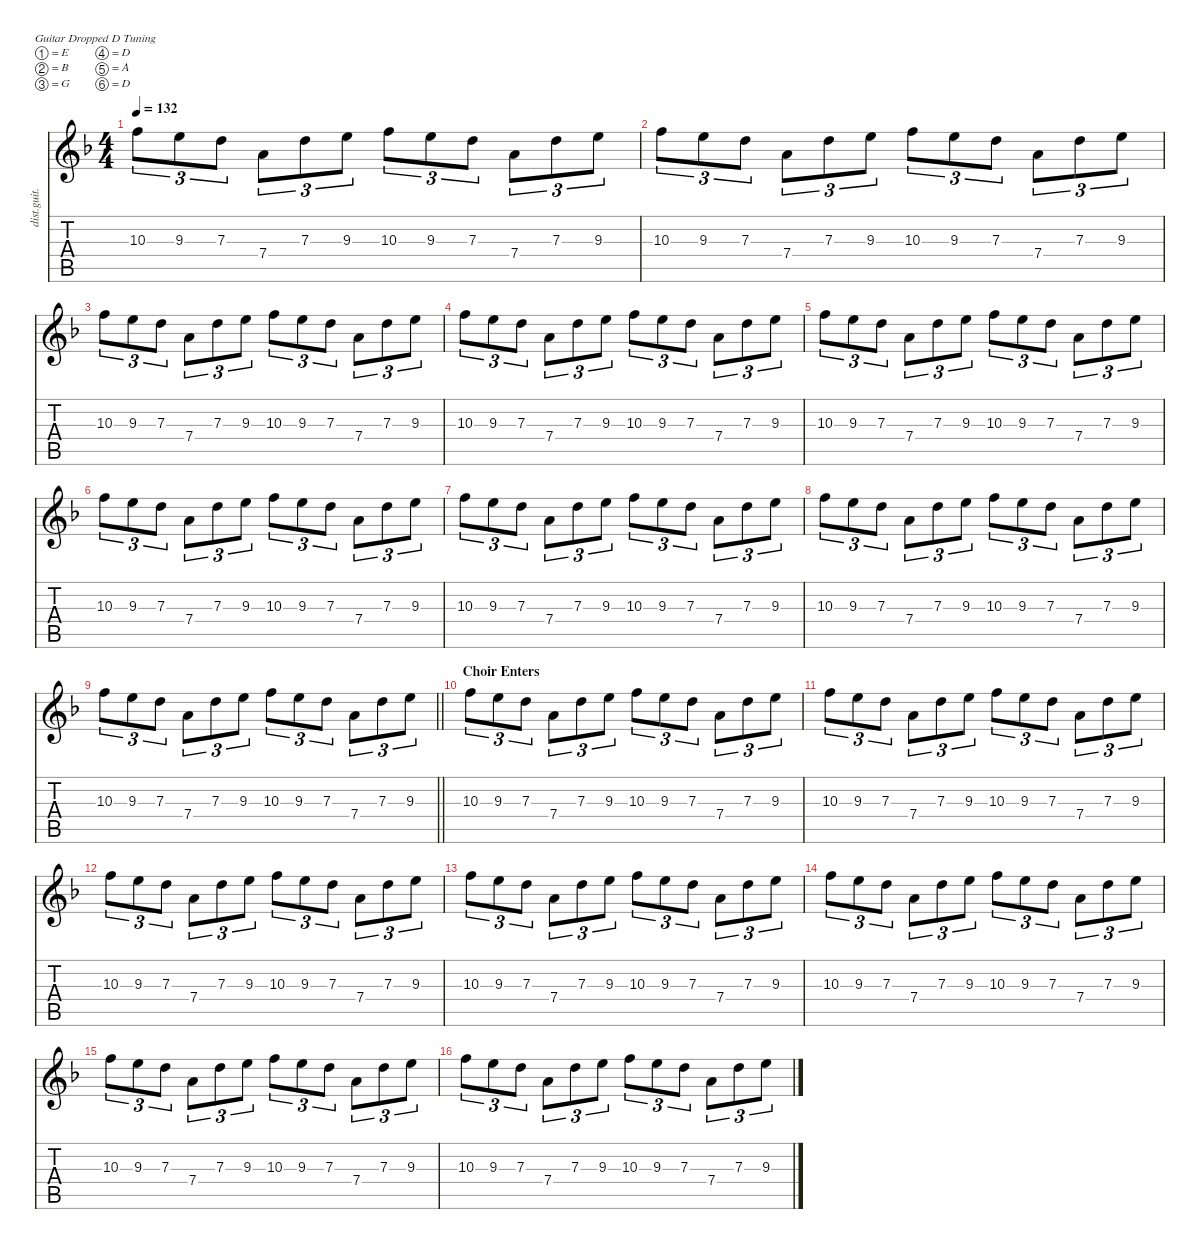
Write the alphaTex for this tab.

\defaultSystemsLayout 4
\hideDynamics
\bracketExtendMode nobrackets
\otherSystemsTrackNameOrientation horizontal
\track ("Lead Guitar" "dist.guit.") {instrument distortionguitar}
\staff {score tabs}
\tuning (E4 B3 G3 D3 A2 D2)
\ts (4 4)
\tempo 132
\clef g2
\ks dminor
10.3{acc forcenatural}.8{tu (3 2) dy f beam Down} 9.3{acc forcenatural}.8{tu (3 2) beam Down} 7.3{acc forcenatural}.8{tu (3 2) beam Down} 7.4{acc forcenatural}.8{tu (3 2) beam Down} 7.3{acc forcenatural}.8{tu (3 2) beam Down} 9.3{acc forcenatural}.8{tu (3 2) beam Down} 10.3{acc forcenatural}.8{tu (3 2) beam Down} 9.3{acc forcenatural}.8{tu (3 2) beam Down} 7.3{acc forcenatural}.8{tu (3 2) beam Down} 7.4{acc forcenatural}.8{tu (3 2) beam Down} 7.3{acc forcenatural}.8{tu (3 2) beam Down} 9.3{acc forcenatural}.8{tu (3 2) beam Down} |
10.3{acc forcenatural}.8{tu (3 2) beam Down} 9.3{acc forcenatural}.8{tu (3 2) beam Down} 7.3{acc forcenatural}.8{tu (3 2) beam Down} 7.4{acc forcenatural}.8{tu (3 2) beam Down} 7.3{acc forcenatural}.8{tu (3 2) beam Down} 9.3{acc forcenatural}.8{tu (3 2) beam Down} 10.3{acc forcenatural}.8{tu (3 2) beam Down} 9.3{acc forcenatural}.8{tu (3 2) beam Down} 7.3{acc forcenatural}.8{tu (3 2) beam Down} 7.4{acc forcenatural}.8{tu (3 2) beam Down} 7.3{acc forcenatural}.8{tu (3 2) beam Down} 9.3{acc forcenatural}.8{tu (3 2) beam Down} |
10.3{acc forcenatural}.8{tu (3 2) beam Down} 9.3{acc forcenatural}.8{tu (3 2) beam Down} 7.3{acc forcenatural}.8{tu (3 2) beam Down} 7.4{acc forcenatural}.8{tu (3 2) beam Down} 7.3{acc forcenatural}.8{tu (3 2) beam Down} 9.3{acc forcenatural}.8{tu (3 2) beam Down} 10.3{acc forcenatural}.8{tu (3 2) beam Down} 9.3{acc forcenatural}.8{tu (3 2) beam Down} 7.3{acc forcenatural}.8{tu (3 2) beam Down} 7.4{acc forcenatural}.8{tu (3 2) beam Down} 7.3{acc forcenatural}.8{tu (3 2) beam Down} 9.3{acc forcenatural}.8{tu (3 2) beam Down} |
10.3{acc forcenatural}.8{tu (3 2) beam Down} 9.3{acc forcenatural}.8{tu (3 2) beam Down} 7.3{acc forcenatural}.8{tu (3 2) beam Down} 7.4{acc forcenatural}.8{tu (3 2) beam Down} 7.3{acc forcenatural}.8{tu (3 2) beam Down} 9.3{acc forcenatural}.8{tu (3 2) beam Down} 10.3{acc forcenatural}.8{tu (3 2) beam Down} 9.3{acc forcenatural}.8{tu (3 2) beam Down} 7.3{acc forcenatural}.8{tu (3 2) beam Down} 7.4{acc forcenatural}.8{tu (3 2) beam Down} 7.3{acc forcenatural}.8{tu (3 2) beam Down} 9.3{acc forcenatural}.8{tu (3 2) beam Down} |
10.3{acc forcenatural}.8{tu (3 2) beam Down} 9.3{acc forcenatural}.8{tu (3 2) beam Down} 7.3{acc forcenatural}.8{tu (3 2) beam Down} 7.4{acc forcenatural}.8{tu (3 2) beam Down} 7.3{acc forcenatural}.8{tu (3 2) beam Down} 9.3{acc forcenatural}.8{tu (3 2) beam Down} 10.3{acc forcenatural}.8{tu (3 2) beam Down} 9.3{acc forcenatural}.8{tu (3 2) beam Down} 7.3{acc forcenatural}.8{tu (3 2) beam Down} 7.4{acc forcenatural}.8{tu (3 2) beam Down} 7.3{acc forcenatural}.8{tu (3 2) beam Down} 9.3{acc forcenatural}.8{tu (3 2) beam Down} |
10.3{acc forcenatural}.8{tu (3 2) beam Down} 9.3{acc forcenatural}.8{tu (3 2) beam Down} 7.3{acc forcenatural}.8{tu (3 2) beam Down} 7.4{acc forcenatural}.8{tu (3 2) beam Down} 7.3{acc forcenatural}.8{tu (3 2) beam Down} 9.3{acc forcenatural}.8{tu (3 2) beam Down} 10.3{acc forcenatural}.8{tu (3 2) beam Down} 9.3{acc forcenatural}.8{tu (3 2) beam Down} 7.3{acc forcenatural}.8{tu (3 2) beam Down} 7.4{acc forcenatural}.8{tu (3 2) beam Down} 7.3{acc forcenatural}.8{tu (3 2) beam Down} 9.3{acc forcenatural}.8{tu (3 2) beam Down} |
10.3{acc forcenatural}.8{tu (3 2) beam Down} 9.3{acc forcenatural}.8{tu (3 2) beam Down} 7.3{acc forcenatural}.8{tu (3 2) beam Down} 7.4{acc forcenatural}.8{tu (3 2) beam Down} 7.3{acc forcenatural}.8{tu (3 2) beam Down} 9.3{acc forcenatural}.8{tu (3 2) beam Down} 10.3{acc forcenatural}.8{tu (3 2) beam Down} 9.3{acc forcenatural}.8{tu (3 2) beam Down} 7.3{acc forcenatural}.8{tu (3 2) beam Down} 7.4{acc forcenatural}.8{tu (3 2) beam Down} 7.3{acc forcenatural}.8{tu (3 2) beam Down} 9.3{acc forcenatural}.8{tu (3 2) beam Down} |
10.3{acc forcenatural}.8{tu (3 2) beam Down} 9.3{acc forcenatural}.8{tu (3 2) beam Down} 7.3{acc forcenatural}.8{tu (3 2) beam Down} 7.4{acc forcenatural}.8{tu (3 2) beam Down} 7.3{acc forcenatural}.8{tu (3 2) beam Down} 9.3{acc forcenatural}.8{tu (3 2) beam Down} 10.3{acc forcenatural}.8{tu (3 2) beam Down} 9.3{acc forcenatural}.8{tu (3 2) beam Down} 7.3{acc forcenatural}.8{tu (3 2) beam Down} 7.4{acc forcenatural}.8{tu (3 2) beam Down} 7.3{acc forcenatural}.8{tu (3 2) beam Down} 9.3{acc forcenatural}.8{tu (3 2) beam Down} |
\barLineRight lightlight
10.3{acc forcenatural}.8{tu (3 2) beam Down} 9.3{acc forcenatural}.8{tu (3 2) beam Down} 7.3{acc forcenatural}.8{tu (3 2) beam Down} 7.4{acc forcenatural}.8{tu (3 2) beam Down} 7.3{acc forcenatural}.8{tu (3 2) beam Down} 9.3{acc forcenatural}.8{tu (3 2) beam Down} 10.3{acc forcenatural}.8{tu (3 2) beam Down} 9.3{acc forcenatural}.8{tu (3 2) beam Down} 7.3{acc forcenatural}.8{tu (3 2) beam Down} 7.4{acc forcenatural}.8{tu (3 2) beam Down} 7.3{acc forcenatural}.8{tu (3 2) beam Down} 9.3{acc forcenatural}.8{tu (3 2) beam Down} |
\section ("" "Choir Enters")
10.3{acc forcenatural}.8{tu (3 2) beam Down} 9.3{acc forcenatural}.8{tu (3 2) beam Down} 7.3{acc forcenatural}.8{tu (3 2) beam Down} 7.4{acc forcenatural}.8{tu (3 2) beam Down} 7.3{acc forcenatural}.8{tu (3 2) beam Down} 9.3{acc forcenatural}.8{tu (3 2) beam Down} 10.3{acc forcenatural}.8{tu (3 2) beam Down} 9.3{acc forcenatural}.8{tu (3 2) beam Down} 7.3{acc forcenatural}.8{tu (3 2) beam Down} 7.4{acc forcenatural}.8{tu (3 2) beam Down} 7.3{acc forcenatural}.8{tu (3 2) beam Down} 9.3{acc forcenatural}.8{tu (3 2) beam Down} |
10.3{acc forcenatural}.8{tu (3 2) beam Down} 9.3{acc forcenatural}.8{tu (3 2) beam Down} 7.3{acc forcenatural}.8{tu (3 2) beam Down} 7.4{acc forcenatural}.8{tu (3 2) beam Down} 7.3{acc forcenatural}.8{tu (3 2) beam Down} 9.3{acc forcenatural}.8{tu (3 2) beam Down} 10.3{acc forcenatural}.8{tu (3 2) beam Down} 9.3{acc forcenatural}.8{tu (3 2) beam Down} 7.3{acc forcenatural}.8{tu (3 2) beam Down} 7.4{acc forcenatural}.8{tu (3 2) beam Down} 7.3{acc forcenatural}.8{tu (3 2) beam Down} 9.3{acc forcenatural}.8{tu (3 2) beam Down} |
10.3{acc forcenatural}.8{tu (3 2) beam Down} 9.3{acc forcenatural}.8{tu (3 2) beam Down} 7.3{acc forcenatural}.8{tu (3 2) beam Down} 7.4{acc forcenatural}.8{tu (3 2) beam Down} 7.3{acc forcenatural}.8{tu (3 2) beam Down} 9.3{acc forcenatural}.8{tu (3 2) beam Down} 10.3{acc forcenatural}.8{tu (3 2) beam Down} 9.3{acc forcenatural}.8{tu (3 2) beam Down} 7.3{acc forcenatural}.8{tu (3 2) beam Down} 7.4{acc forcenatural}.8{tu (3 2) beam Down} 7.3{acc forcenatural}.8{tu (3 2) beam Down} 9.3{acc forcenatural}.8{tu (3 2) beam Down} |
10.3{acc forcenatural}.8{tu (3 2) beam Down} 9.3{acc forcenatural}.8{tu (3 2) beam Down} 7.3{acc forcenatural}.8{tu (3 2) beam Down} 7.4{acc forcenatural}.8{tu (3 2) beam Down} 7.3{acc forcenatural}.8{tu (3 2) beam Down} 9.3{acc forcenatural}.8{tu (3 2) beam Down} 10.3{acc forcenatural}.8{tu (3 2) beam Down} 9.3{acc forcenatural}.8{tu (3 2) beam Down} 7.3{acc forcenatural}.8{tu (3 2) beam Down} 7.4{acc forcenatural}.8{tu (3 2) beam Down} 7.3{acc forcenatural}.8{tu (3 2) beam Down} 9.3{acc forcenatural}.8{tu (3 2) beam Down} |
10.3{acc forcenatural}.8{tu (3 2) beam Down} 9.3{acc forcenatural}.8{tu (3 2) beam Down} 7.3{acc forcenatural}.8{tu (3 2) beam Down} 7.4{acc forcenatural}.8{tu (3 2) beam Down} 7.3{acc forcenatural}.8{tu (3 2) beam Down} 9.3{acc forcenatural}.8{tu (3 2) beam Down} 10.3{acc forcenatural}.8{tu (3 2) beam Down} 9.3{acc forcenatural}.8{tu (3 2) beam Down} 7.3{acc forcenatural}.8{tu (3 2) beam Down} 7.4{acc forcenatural}.8{tu (3 2) beam Down} 7.3{acc forcenatural}.8{tu (3 2) beam Down} 9.3{acc forcenatural}.8{tu (3 2) beam Down} |
10.3{acc forcenatural}.8{tu (3 2) beam Down} 9.3{acc forcenatural}.8{tu (3 2) beam Down} 7.3{acc forcenatural}.8{tu (3 2) beam Down} 7.4{acc forcenatural}.8{tu (3 2) beam Down} 7.3{acc forcenatural}.8{tu (3 2) beam Down} 9.3{acc forcenatural}.8{tu (3 2) beam Down} 10.3{acc forcenatural}.8{tu (3 2) beam Down} 9.3{acc forcenatural}.8{tu (3 2) beam Down} 7.3{acc forcenatural}.8{tu (3 2) beam Down} 7.4{acc forcenatural}.8{tu (3 2) beam Down} 7.3{acc forcenatural}.8{tu (3 2) beam Down} 9.3{acc forcenatural}.8{tu (3 2) beam Down} |
10.3{acc forcenatural}.8{tu (3 2) beam Down} 9.3{acc forcenatural}.8{tu (3 2) beam Down} 7.3{acc forcenatural}.8{tu (3 2) beam Down} 7.4{acc forcenatural}.8{tu (3 2) beam Down} 7.3{acc forcenatural}.8{tu (3 2) beam Down} 9.3{acc forcenatural}.8{tu (3 2) beam Down} 10.3{acc forcenatural}.8{tu (3 2) beam Down} 9.3{acc forcenatural}.8{tu (3 2) beam Down} 7.3{acc forcenatural}.8{tu (3 2) beam Down} 7.4{acc forcenatural}.8{tu (3 2) beam Down} 7.3{acc forcenatural}.8{tu (3 2) beam Down} 9.3{acc forcenatural}.8{tu (3 2) beam Down}
